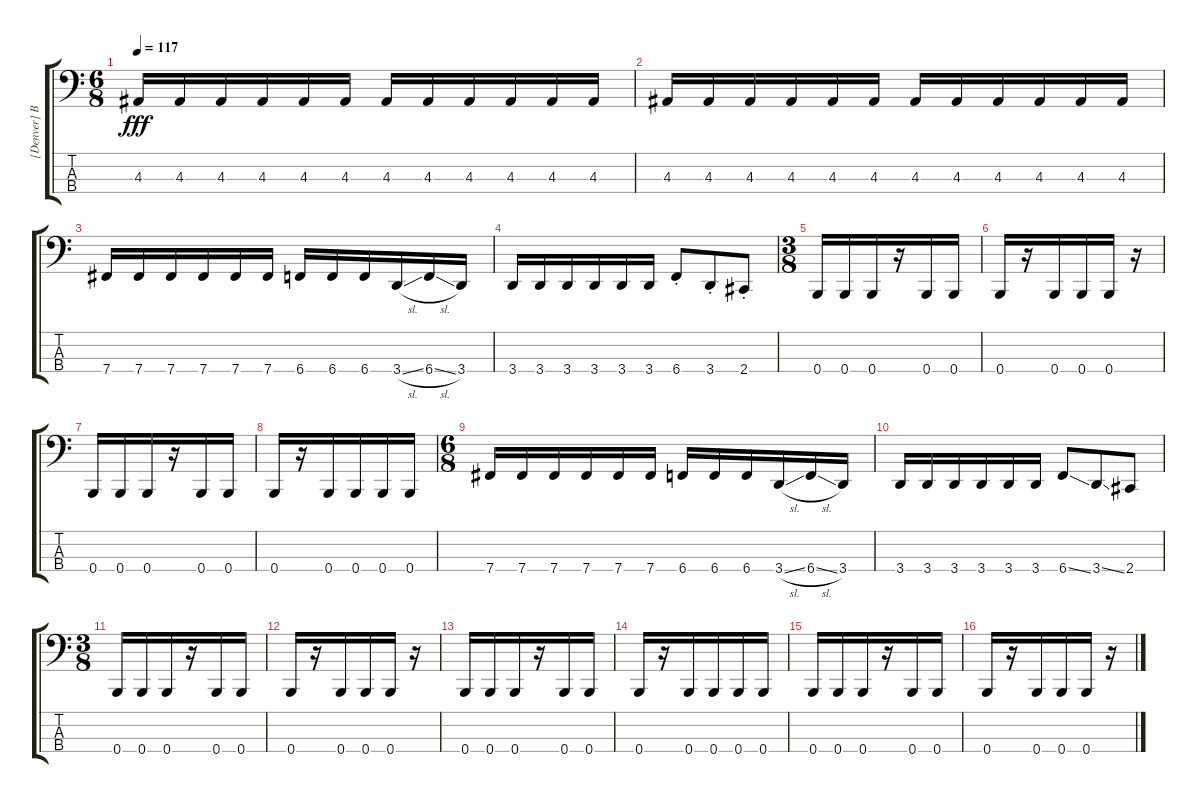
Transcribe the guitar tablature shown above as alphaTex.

\track ("[Denver] Bass Guitar " "[Denver] B") {instrument electricbassfinger}
\staff {score tabs}
\tuning (E2 B1 Gb1 B0) {hide}
\ts (6 8)
\tempo 117
\clef f4
\ks c
4.3.16{dy fff} 4.3.16 4.3.16 4.3.16 4.3.16 4.3.16 4.3.16 4.3.16 4.3.16 4.3.16 4.3.16 4.3.16 |
4.3.16 4.3.16 4.3.16 4.3.16 4.3.16 4.3.16 4.3.16 4.3.16 4.3.16 4.3.16 4.3.16 4.3.16 |
7.4.16 7.4.16 7.4.16 7.4.16 7.4.16 7.4.16 6.4.16 6.4.16 6.4.16 3.4{sl}.16 6.4{sl}.16 3.4.16 |
3.4.16 3.4.16 3.4.16 3.4.16 3.4.16 3.4.16 6.4{st}.8 3.4{st}.8 2.4{st}.8 |
\ts (3 8)
0.4.16 0.4.16 0.4.16 r.16 0.4.16 0.4.16 |
0.4.16 r.16 0.4.16 0.4.16 0.4.16 r.16 |
0.4.16{balance 4} 0.4.16 0.4.16 r.16 0.4.16{balance 12} 0.4.16 |
0.4.16 r.16 0.4.16{balance 8} 0.4.16 0.4.16 0.4.16 |
\ts (6 8)
7.4.16 7.4.16 7.4.16 7.4.16 7.4.16 7.4.16 6.4.16 6.4.16 6.4.16 3.4{sl}.16 6.4{sl}.16 3.4.16 |
3.4.16 3.4.16 3.4.16 3.4.16 3.4.16 3.4.16 6.4{ss}.8 3.4{ss}.8 2.4.8 |
\ts (3 8)
0.4.16 0.4.16 0.4.16 r.16 0.4.16 0.4.16 |
0.4.16 r.16 0.4.16 0.4.16 0.4.16 r.16 |
0.4.16{balance 4} 0.4.16 0.4.16 r.16 0.4.16{balance 12} 0.4.16 |
0.4.16 r.16 0.4.16{balance 8} 0.4.16 0.4.16 0.4.16 |
0.4.16 0.4.16 0.4.16 r.16 0.4.16 0.4.16 |
0.4.16 r.16 0.4.16 0.4.16 0.4.16 r.16
